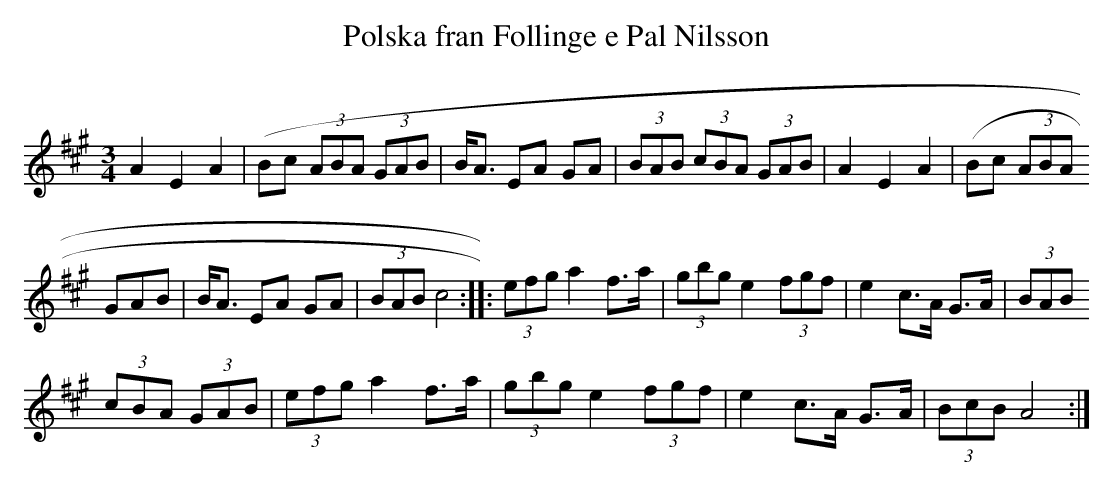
X:1
T:Polska fran Follinge e Pal Nilsson
L:1/8
M:3/4
K:A
A2E2 A2|(Bc (3ABA (3GAB|B<A EA GA|(3BAB (3cBA (3GAB|A2E2 A2|(Bc (3ABA (3
GAB|B<A EA GA|(3BAB c4:|:(3efg a2 f>a| (3gbg e2 (3fgf| e2 c>A G>A|(3BAB
(3cBA (3GAB|(3efg a2 f>a| (3gbg e2 (3fgf| e2 c>A G>A|(3BcB A4:|
